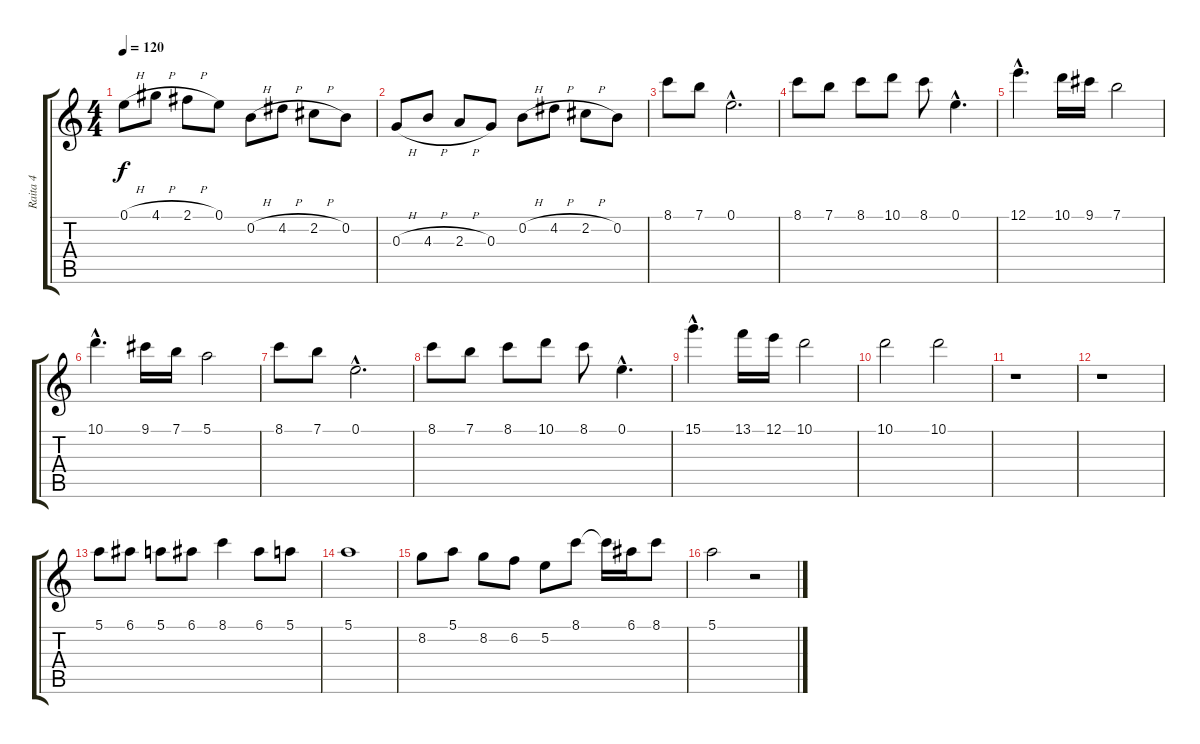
\track ("Raita 4" "Raita 4") {instrument overdrivenguitar}
\staff {score tabs}
\tuning (E4 B3 G3 D3 A2 E2) {hide}
\ts (4 4)
\tempo 120
\clef g2
\ks c
0.1{h}.8{dy f} 4.1{h}.8 2.1{h}.8 0.1.8 0.2{h}.8 4.2{h}.8 2.2{h}.8 0.2.8 |
0.3{h}.8 4.3{h}.8 2.3{h}.8 0.3.8 0.2{h}.8 4.2{h}.8 2.2{h}.8 0.2.8 |
8.1.8 7.1.8 0.1{hac}.2{d} |
8.1.8 7.1.8 8.1.8 10.1.8 8.1.8 0.1{hac}.4{d} |
12.1{hac}.4{d} 10.1.16 9.1.16 7.1.2 |
10.1{hac}.4{d} 9.1.16 7.1.16 5.1.2 |
8.1.8 7.1.8 0.1{hac}.2{d} |
8.1.8 7.1.8 8.1.8 10.1.8 8.1.8 0.1{hac}.4{d} |
15.1{hac}.4{d} 13.1.16 12.1.16 10.1.2 |
10.1.2 10.1.2 |
r.1 |
r.1 |
5.1.8 6.1.8 5.1.8 6.1.8 8.1.4 6.1.8 5.1.8 |
5.1.1 |
8.2.8 5.1.8 8.2.8 6.2.8 5.2.8 8.1.8 8.1{t}.16 6.1.16 8.1.8 |
5.1.2 r.2
